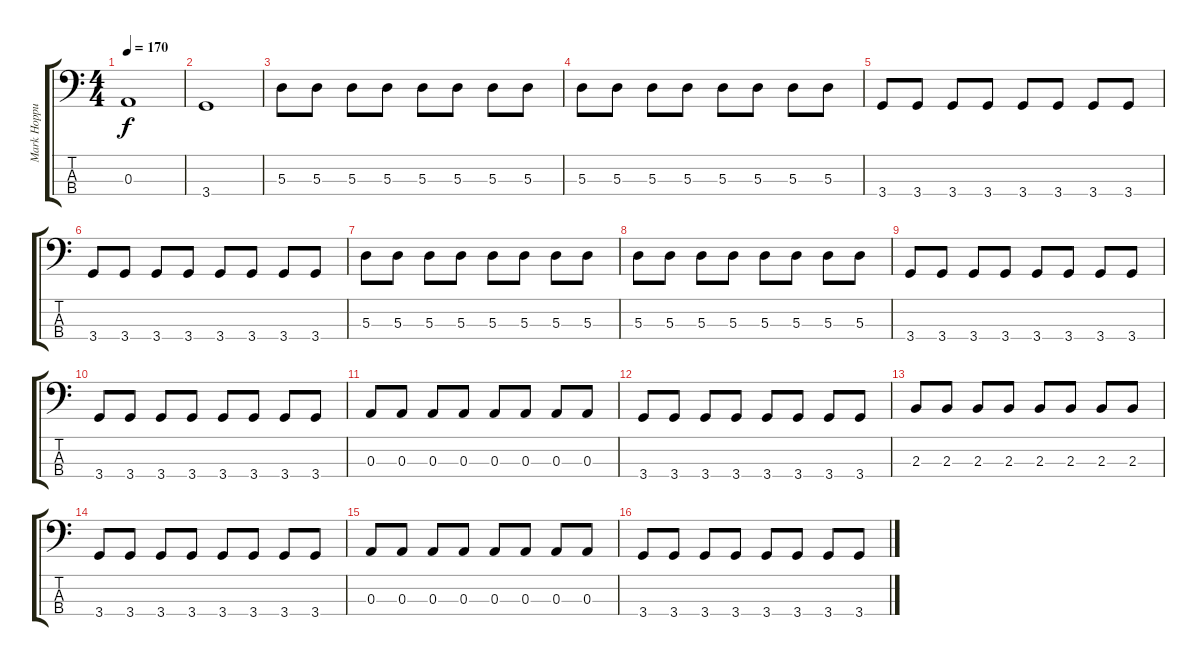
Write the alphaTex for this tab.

\track ("Mark Hoppus" "Mark Hoppu") {instrument electricbassfinger}
\staff {score tabs}
\tuning (G2 D2 A1 E1) {hide}
\ts (4 4)
\tempo 170
\clef f4
\ks c
0.3.1{dy f} |
3.4.1 |
5.3.8 5.3.8 5.3.8 5.3.8 5.3.8 5.3.8 5.3.8 5.3.8 |
5.3.8 5.3.8 5.3.8 5.3.8 5.3.8 5.3.8 5.3.8 5.3.8 |
3.4.8 3.4.8 3.4.8 3.4.8 3.4.8 3.4.8 3.4.8 3.4.8 |
3.4.8 3.4.8 3.4.8 3.4.8 3.4.8 3.4.8 3.4.8 3.4.8 |
5.3.8 5.3.8 5.3.8 5.3.8 5.3.8 5.3.8 5.3.8 5.3.8 |
5.3.8 5.3.8 5.3.8 5.3.8 5.3.8 5.3.8 5.3.8 5.3.8 |
3.4.8 3.4.8 3.4.8 3.4.8 3.4.8 3.4.8 3.4.8 3.4.8 |
3.4.8 3.4.8 3.4.8 3.4.8 3.4.8 3.4.8 3.4.8 3.4.8 |
0.3.8 0.3.8 0.3.8 0.3.8 0.3.8 0.3.8 0.3.8 0.3.8 |
3.4.8 3.4.8 3.4.8 3.4.8 3.4.8 3.4.8 3.4.8 3.4.8 |
2.3.8 2.3.8 2.3.8 2.3.8 2.3.8 2.3.8 2.3.8 2.3.8 |
3.4.8 3.4.8 3.4.8 3.4.8 3.4.8 3.4.8 3.4.8 3.4.8 |
0.3.8 0.3.8 0.3.8 0.3.8 0.3.8 0.3.8 0.3.8 0.3.8 |
3.4.8 3.4.8 3.4.8 3.4.8 3.4.8 3.4.8 3.4.8 3.4.8
